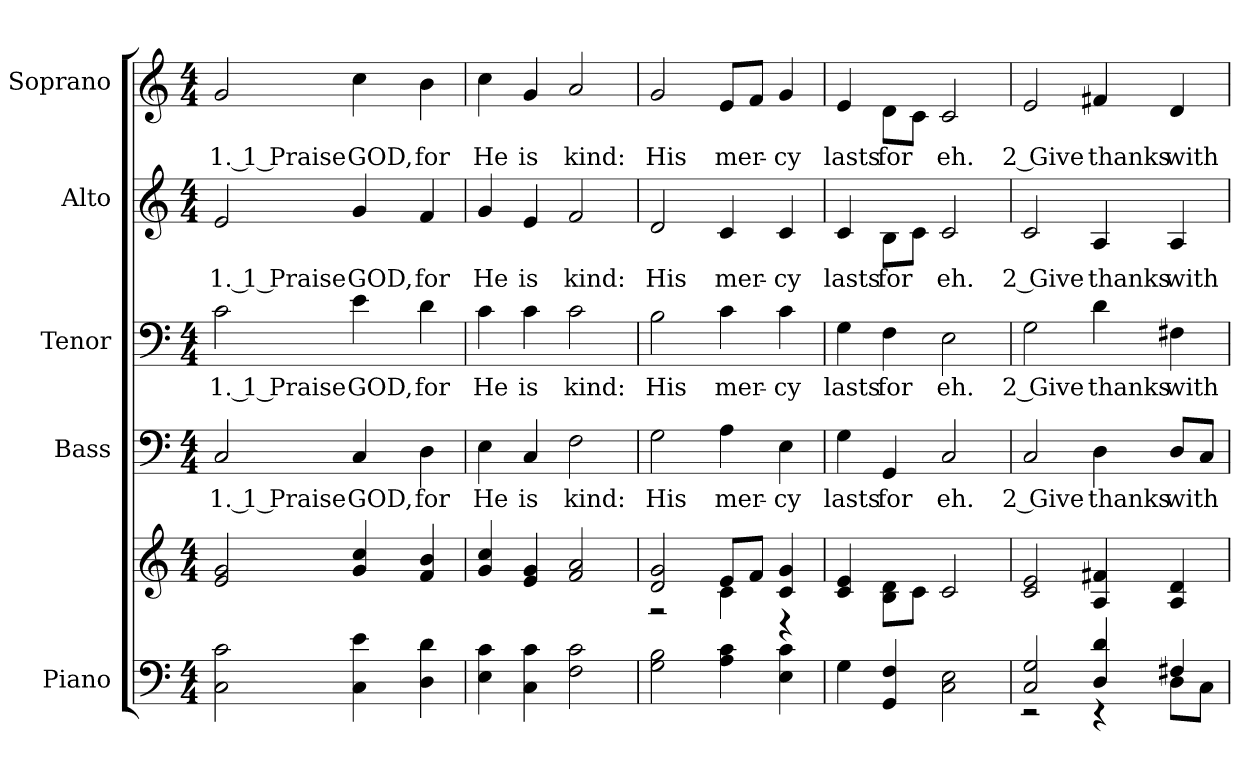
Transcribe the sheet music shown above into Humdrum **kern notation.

**kern	**kern	**kern	**text	**kern	**text	**kern	**text	**kern	**text
*part5	*part5	*part4	*part4	*part3	*part3	*part2	*part2	*part1	*part1
*staff6	*staff5	*staff4	*staff4	*staff3	*staff3	*staff2	*staff2	*staff1	*staff1
*I"Piano	*	*I"Bass	*	*I"Tenor	*	*I"Alto	*	*I"Soprano	*
*I'Pno.	*	*I'B.	*	*I'T.	*	*I'A.	*	*I'S.	*
!!LO:PB:g=z
*clefF4	*clefG2	*clefF4	*	*clefF4	*	*clefG2	*	*clefG2	*
*k[]	*k[]	*k[]	*	*k[]	*	*k[]	*	*k[]	*
*C:	*C:	*C:	*	*C:	*	*C:	*	*C:	*
*M4/4	*M4/4	*M4/4	*	*M4/4	*	*M4/4	*	*M4/4	*
*MM150	*MM150	*MM150	*	*MM150	*	*MM150	*	*MM150	*
=1	=1	=1	=1	=1	=1	=1	=1	=1	=1
!	!	!	!LO:LY:b:color=#000000	!	!	!	!	!	!
!	!	!	!	!	!LO:LY:b:color=#000000	!	!	!	!
!	!	!	!	!	!	!	!LO:LY:b:color=#000000	!	!
!	!	!	!	!	!	!	!	!	!LO:LY:b:color=#000000
2Ci\ 2ci	2ei/ 2gi	2Ci/	1. 1 Praise	2ci\	1. 1 Praise	2ei/	1. 1 Praise	2gi/	1. 1 Praise
!	!	!	!LO:LY:b:color=#000000	!	!	!	!	!	!
!	!	!	!	!	!LO:LY:b:color=#000000	!	!	!	!
!	!	!	!	!	!	!	!LO:LY:b:color=#000000	!	!
!	!	!	!	!	!	!	!	!	!LO:LY:b:color=#000000
4Ci\ 4ei	4gi/ 4cci	4Ci/	GOD,	4ei\	GOD,	4gi/	GOD,	4cci\	GOD,
!	!	!	!LO:LY:b:color=#000000	!	!	!	!	!	!
!	!	!	!	!	!LO:LY:b:color=#000000	!	!	!	!
!	!	!	!	!	!	!	!LO:LY:b:color=#000000	!	!
!	!	!	!	!	!	!	!	!	!LO:LY:b:color=#000000
4Di\ 4di	4fi/ 4bi	4Di\	for	4di\	for	4fi/	for	4bi\	for
=2	=2	=2	=2	=2	=2	=2	=2	=2	=2
!	!	!	!LO:LY:b:color=#000000	!	!	!	!	!	!
!	!	!	!	!	!LO:LY:b:color=#000000	!	!	!	!
!	!	!	!	!	!	!	!LO:LY:b:color=#000000	!	!
!	!	!	!	!	!	!	!	!	!LO:LY:b:color=#000000
4Ei\ 4ci	4gi/ 4cci	4Ei\	He	4ci\	He	4gi/	He	4cci\	He
!	!	!	!LO:LY:b:color=#000000	!	!	!	!	!	!
!	!	!	!	!	!LO:LY:b:color=#000000	!	!	!	!
!	!	!	!	!	!	!	!LO:LY:b:color=#000000	!	!
!	!	!	!	!	!	!	!	!	!LO:LY:b:color=#000000
4Ci\ 4ci	4ei/ 4gi	4Ci/	is	4ci\	is	4ei/	is	4gi/	is
!	!	!	!LO:LY:b:color=#000000	!	!	!	!	!	!
!	!	!	!	!	!LO:LY:b:color=#000000	!	!	!	!
!	!	!	!	!	!	!	!LO:LY:b:color=#000000	!	!
!	!	!	!	!	!	!	!	!	!LO:LY:b:color=#000000
2Fi\ 2ci	2fi/ 2ai	2Fi\	kind:	2ci\	kind:	2fi/	kind:	2ai/	kind:
!!LO:PB:g=z
=3	=3	=3	=3	=3	=3	=3	=3	=3	=3
*	*^	*	*	*	*	*	*	*	*
!	!	!	!	!LO:LY:b:color=#000000	!	!	!	!	!	!
!	!	!	!	!	!	!LO:LY:b:color=#000000	!	!	!	!
!	!	!	!	!	!	!	!	!LO:LY:b:color=#000000	!	!
!	!	!	!	!	!	!	!	!	!	!LO:LY:b:color=#000000
2Gi\ 2Bi	2di/ 2gi	2r	2Gi\	His	2Bi\	His	2di/	His	2gi/	His
!	!	!	!	!LO:LY:b:color=#000000	!	!	!	!	!	!
!	!	!	!	!	!	!LO:LY:b:color=#000000	!	!	!	!
!	!	!	!	!	!	!	!	!LO:LY:b:color=#000000	!	!
!	!	!	!	!	!	!	!	!	!	!LO:LY:b:color=#000000
4Ai\ 4ci	8ei/L	4ci\	4Ai\	mer-	4ci\	mer-	4ci/	mer-	8ei/L	mer-
.	8fi/J	.	.	.	.	.	.	.	8fi/J	.
!	!	!	!	!LO:LY:b:color=#000000	!	!	!	!	!	!
!	!	!	!	!	!	!LO:LY:b:color=#000000	!	!	!	!
!	!	!	!	!	!	!	!	!LO:LY:b:color=#000000	!	!
!	!	!	!	!	!	!	!	!	!	!LO:LY:b:color=#000000
4Ei\ 4ci	4ci/ 4gi	4r	4Ei\	-cy	4ci\	-cy	4ci/	-cy	4gi/	-cy
*	*v	*v	*	*	*	*	*	*	*	*
=4	=4	=4	=4	=4	=4	=4	=4	=4	=4
*	*^	*	*	*	*	*	*	*	*
!	!	!	!	!LO:LY:b:color=#000000	!	!	!	!	!	!
*	*v	*v	*	*	*	*	*	*	*	*
*	*^	*	*	*	*	*	*	*	*
!	!	!	!	!	!	!LO:LY:b:color=#000000	!	!	!	!
*	*v	*v	*	*	*	*	*	*	*	*
*	*^	*	*	*	*	*	*	*	*
!	!	!	!	!	!	!	!	!LO:LY:b:color=#000000	!	!
*	*v	*v	*	*	*	*	*	*	*	*
*	*^	*	*	*	*	*	*	*	*
!	!	!	!	!	!	!	!	!	!	!LO:LY:b:color=#000000
*	*v	*v	*	*	*	*	*	*	*	*
4Gi\	4ci/ 4ei	4Gi\	lasts	4Gi\	lasts	4ci/	lasts	4ei/	lasts
!	!	!	!LO:LY:b:color=#000000	!	!	!	!	!	!
!	!	!	!	!	!LO:LY:b:color=#000000	!	!	!	!
!	!	!	!	!	!	!	!LO:LY:b:color=#000000	!	!
!	!	!	!	!	!	!	!	!	!LO:LY:b:color=#000000
4GGi/ 4Fi	8Bi\ 8diL	4GGi/	for	4Fi\	for	8Bi\L	for	8di\L	for
.	8ci\J	.	.	.	.	8ci\J	.	8ci\J	.
!	!	!	!LO:LY:b:color=#000000	!	!	!	!	!	!
!	!	!	!	!	!LO:LY:b:color=#000000	!	!	!	!
!	!	!	!	!	!	!	!LO:LY:b:color=#000000	!	!
!	!	!	!	!	!	!	!	!	!LO:LY:b:color=#000000
2Ci\ 2Ei	2ci/	2Ci/	eh.	2Ei\	eh.	2ci/	eh.	2ci/	eh.
!!LO:PB:g=z
=5	=5	=5	=5	=5	=5	=5	=5	=5	=5
*^	*	*	*	*	*	*	*	*	*
!	!	!	!	!LO:LY:b:color=#000000	!	!	!	!	!	!
!	!	!	!	!	!	!LO:LY:b:color=#000000	!	!	!	!
!	!	!	!	!	!	!	!	!LO:LY:b:color=#000000	!	!
!	!	!	!	!	!	!	!	!	!	!LO:LY:b:color=#000000
2Ci/ 2Gi	2r	2ci/ 2ei	2Ci/	2 Give	2Gi\	2 Give	2ci/	2 Give	2ei/	2 Give
!	!	!	!	!LO:LY:b:color=#000000	!	!	!	!	!	!
!	!	!	!	!	!	!LO:LY:b:color=#000000	!	!	!	!
!	!	!	!	!	!	!	!	!LO:LY:b:color=#000000	!	!
!	!	!	!	!	!	!	!	!	!	!LO:LY:b:color=#000000
4Di/ 4di	4r	4Ai/ 4f#Xi	4Di\	thanks	4di\	thanks	4Ai/	thanks	4f#Xi/	thanks
!	!	!	!	!LO:LY:b:color=#000000	!	!	!	!	!	!
!	!	!	!	!	!	!LO:LY:b:color=#000000	!	!	!	!
!	!	!	!	!	!	!	!	!LO:LY:b:color=#000000	!	!
!	!	!	!	!	!	!	!	!	!	!LO:LY:b:color=#000000
4F#Xi/	8Di\L	4Ai/ 4di	8Di/L	with	4F#Xi\	with	4Ai/	with	4di/	with
.	8Ci\J	.	8Ci/J	.	.	.	.	.	.	.
*v	*v	*	*	*	*	*	*	*	*	*
=	=	=	=	=	=	=	=	=	=
*-	*-	*-	*-	*-	*-	*-	*-	*-	*-
